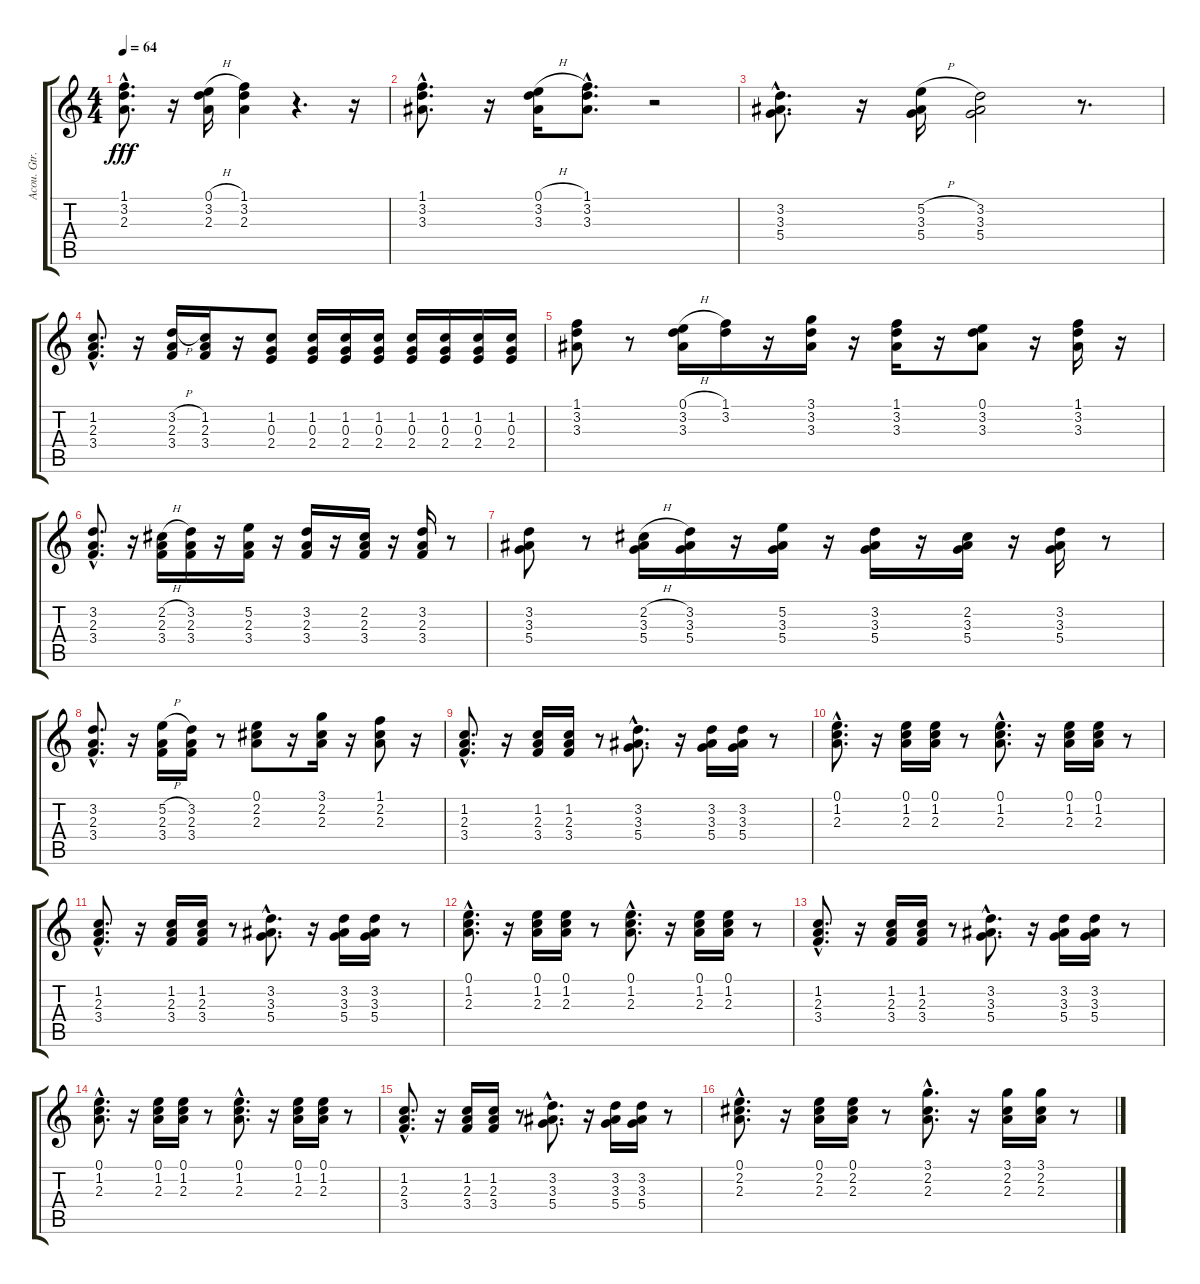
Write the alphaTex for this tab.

\track ("Acou. Gtr. 1" "Acou. Gtr.") {instrument acousticguitarsteel}
\staff {score tabs}
\tuning (E4 B3 G3 D3 A2 E2) {hide}
\ts (4 4)
\tempo 64
\clef g2
\ks c
(1.1 3.2 2.3{hac}).8{d dy fff} r.16 (0.1{h} 3.2 2.3).16 (1.1 3.2 2.3).4 r.4{d} r.16 |
(1.1{hac} 3.2{hac} 3.3{hac}).8{d} r.16 (0.1{h} 3.2 3.3).16 (1.1{hac} 3.2{hac} 3.3{hac}).8{d} r.2 |
(3.2{hac} 3.3{hac} 5.4{hac}).8{d} r.16 (5.2{h} 3.3 5.4).16 (3.2 3.3 5.4).2 r.8{d} |
(1.2{hac} 2.3{hac} 3.4{hac}).8{d} r.16 (3.2{h} 2.3 3.4).16 (1.2 2.3 3.4).16 r.16 (1.2 0.3 2.4).8 (1.2 0.3 2.4).16 (1.2 0.3 2.4).16 (1.2 0.3 2.4).16 (1.2 0.3 2.4).16 (1.2 0.3 2.4).16 (1.2 0.3 2.4).16 (1.2 0.3 2.4).16 |
(1.1 3.2 3.3).8 r.8 (0.1{h} 3.2 3.3).16 (1.1 3.2).16 r.16 (3.1 3.2 3.3).16 r.16 (1.1 3.2 3.3).16 r.16 (0.1 3.2 3.3).8 r.16 (1.1 3.2 3.3).16 r.16 |
(3.2 2.3{hac} 3.4).8{d} r.16 (2.2{h} 2.3 3.4).16 (3.2 2.3 3.4).16 r.16 (5.2 2.3 3.4).16 r.16 (3.2 2.3 3.4).16 r.16 (2.2 2.3 3.4).16 r.16 (3.2 2.3 3.4).16 r.8 |
(3.2 3.3 5.4).8 r.8 (2.2{h} 3.3 5.4).16 (3.2 3.3 5.4).16 r.16 (5.2 3.3 5.4).16 r.16 (3.2 3.3 5.4).16 r.16 (2.2 3.3 5.4).16 r.16 (3.2 3.3 5.4).16 r.8 |
(3.2 2.3{hac} 3.4{hac}).8{d} r.16 (5.2{h} 2.3 3.4).16 (3.2 2.3 3.4).16 r.8 (0.1 2.2 2.3).8 r.16 (3.1 2.2 2.3).16 r.16 (1.1 2.2 2.3).8 r.16 |
(1.2{hac} 2.3{hac} 3.4{hac}).8{d} r.16 (1.2 2.3 3.4).16 (1.2 2.3 3.4).16 r.8 (3.2{hac} 3.3{hac} 5.4{hac}).8{d} r.16 (3.2 3.3 5.4).16 (3.2 3.3 5.4).16 r.8 |
(0.1{hac} 1.2{hac} 2.3{hac}).8{d} r.16 (0.1 1.2 2.3).16 (0.1 1.2 2.3).16 r.8 (0.1{hac} 1.2{hac} 2.3{hac}).8{d} r.16 (0.1 1.2 2.3).16 (0.1 1.2 2.3).16 r.8 |
(1.2{hac} 2.3{hac} 3.4{hac}).8{d} r.16 (1.2 2.3 3.4).16 (1.2 2.3 3.4).16 r.8 (3.2{hac} 3.3{hac} 5.4{hac}).8{d} r.16 (3.2 3.3 5.4).16 (3.2 3.3 5.4).16 r.8 |
(0.1{hac} 1.2{hac} 2.3{hac}).8{d} r.16 (0.1 1.2 2.3).16 (0.1 1.2 2.3).16 r.8 (0.1{hac} 1.2{hac} 2.3{hac}).8{d} r.16 (0.1 1.2 2.3).16 (0.1 1.2 2.3).16 r.8 |
(1.2{hac} 2.3{hac} 3.4{hac}).8{d} r.16 (1.2 2.3 3.4).16 (1.2 2.3 3.4).16 r.8 (3.2{hac} 3.3{hac} 5.4{hac}).8{d} r.16 (3.2 3.3 5.4).16 (3.2 3.3 5.4).16 r.8 |
(0.1{hac} 1.2{hac} 2.3{hac}).8{d} r.16 (0.1 1.2 2.3).16 (0.1 1.2 2.3).16 r.8 (0.1{hac} 1.2{hac} 2.3{hac}).8{d} r.16 (0.1 1.2 2.3).16 (0.1 1.2 2.3).16 r.8 |
(1.2{hac} 2.3{hac} 3.4{hac}).8{d} r.16 (1.2 2.3 3.4).16 (1.2 2.3 3.4).16 r.8 (3.2{hac} 3.3{hac} 5.4{hac}).8{d} r.16 (3.2 3.3 5.4).16 (3.2 3.3 5.4).16 r.8 |
(0.1{hac} 2.2{hac} 2.3{hac}).8{d} r.16 (0.1 2.2 2.3).16 (0.1 2.2 2.3).16 r.8 (3.1{hac} 2.2{hac} 2.3{hac}).8{d} r.16 (3.1 2.2 2.3).16 (3.1 2.2 2.3).16 r.8
